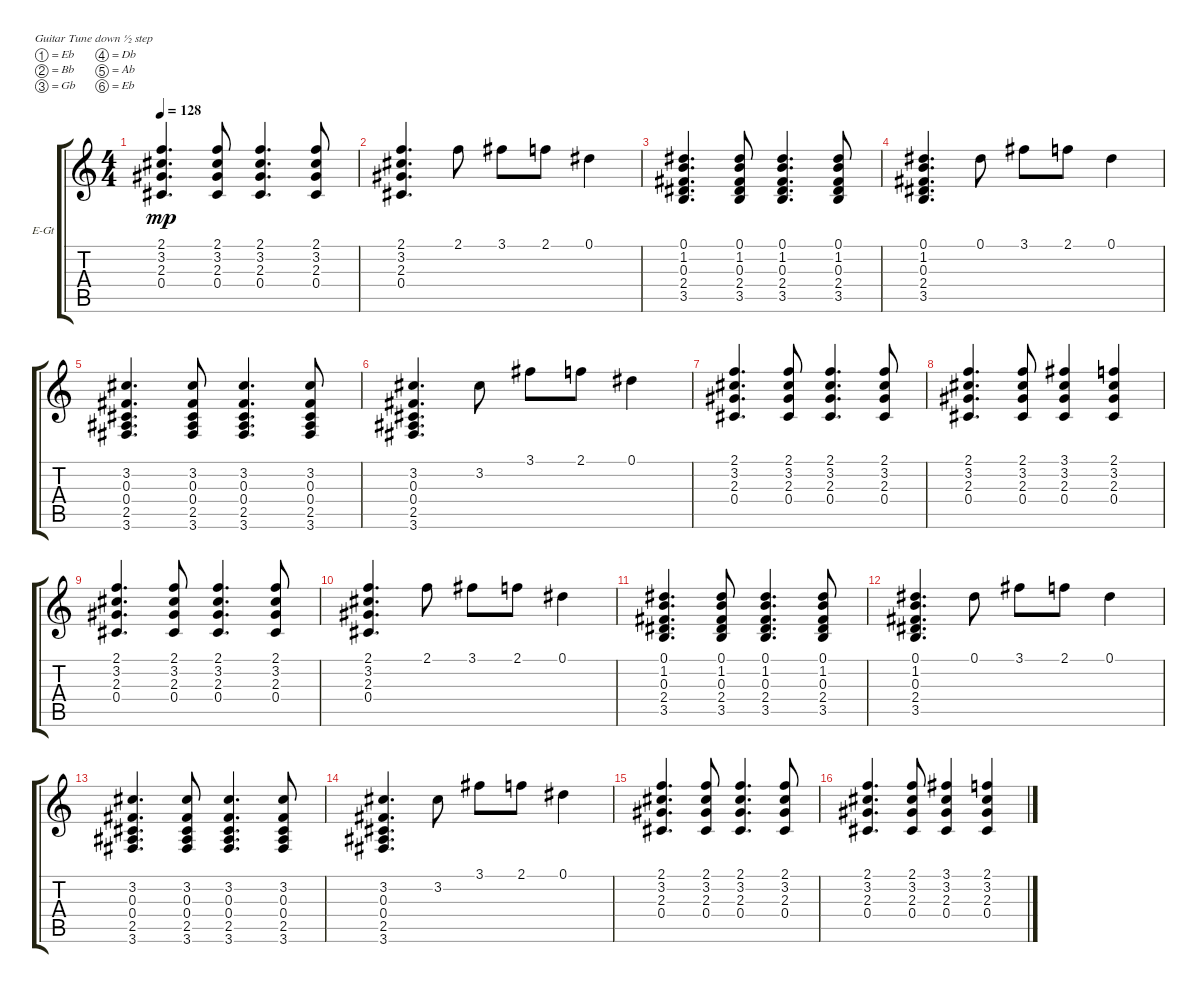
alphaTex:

\bracketExtendMode groupsimilarinstruments
\firstSystemTrackNameOrientation horizontal
\otherSystemsTrackNameOrientation horizontal
\track ("Electric Guitar" "E-Gt") {instrument electricguitarclean}
\staff {score tabs}
\tuning (Eb4 Bb3 Gb3 Db3 Ab2 Eb2)
\ts (4 4)
\tempo 128
\clef g2
\scale
0.333333
\ks c
(2.1 3.2 2.3 0.4).4{d dy mp} (2.1 3.2 2.3 0.4).8 (2.1 3.2 2.3 0.4).4{d} (2.1 3.2 2.3 0.4).8 |
\scale
0.333333 (2.1 3.2 2.3 0.4).4{d} 2.1.8 3.1.8 2.1.8 0.1.4 |
\scale
0.333333 (0.1 1.2 0.3 2.4 3.5).4{d} (0.1 1.2 0.3 2.4 3.5).8 (0.1 1.2 0.3 2.4 3.5).4{d} (0.1 1.2 0.3 2.4 3.5).8 |
\scale
0.333333 (0.1 1.2 0.3 2.4 3.5).4{d} 0.1.8 3.1.8 2.1.8 0.1.4 |
\scale
0.333333 (3.2 0.3 0.4 2.5 3.6).4{d} (3.2 0.3 0.4 2.5 3.6).8 (3.2 0.3 0.4 2.5 3.6).4{d} (3.2 0.3 0.4 2.5 3.6).8 |
\scale
0.333333 (3.2 0.3 0.4 2.5 3.6).4{d} 3.2.8 3.1.8 2.1.8 0.1.4 |
\scale
0.333333 (2.1 3.2 2.3 0.4).4{d} (2.1 3.2 2.3 0.4).8 (2.1 3.2 2.3 0.4).4{d} (2.1 3.2 2.3 0.4).8 |
\scale
0.333333 (2.1 3.2 2.3 0.4).4{d} (2.1 3.2 2.3 0.4).8 (3.1 3.2 2.3 0.4).4 (2.1 3.2 2.3 0.4).4 |
\scale
0.333333 (2.1 3.2 2.3 0.4).4{d} (2.1 3.2 2.3 0.4).8 (2.1 3.2 2.3 0.4).4{d} (2.1 3.2 2.3 0.4).8 |
\scale
0.333333 (2.1 3.2 2.3 0.4).4{d} 2.1.8 3.1.8 2.1.8 0.1.4 |
\scale
0.333333 (0.1 1.2 0.3 2.4 3.5).4{d} (0.1 1.2 0.3 2.4 3.5).8 (0.1 1.2 0.3 2.4 3.5).4{d} (0.1 1.2 0.3 2.4 3.5).8 |
\scale
0.333333 (0.1 1.2 0.3 2.4 3.5).4{d} 0.1.8 3.1.8 2.1.8 0.1.4 |
\scale
0.333333 (3.2 0.3 0.4 2.5 3.6).4{d} (3.2 0.3 0.4 2.5 3.6).8 (3.2 0.3 0.4 2.5 3.6).4{d} (3.2 0.3 0.4 2.5 3.6).8 |
\scale
0.333333 (3.2 0.3 0.4 2.5 3.6).4{d} 3.2.8 3.1.8 2.1.8 0.1.4 |
\scale
0.333333 (2.1 3.2 2.3 0.4).4{d} (2.1 3.2 2.3 0.4).8 (2.1 3.2 2.3 0.4).4{d} (2.1 3.2 2.3 0.4).8 |
\scale
0.333333 (2.1 3.2 2.3 0.4).4{d} (2.1 3.2 2.3 0.4).8 (3.1 3.2 2.3 0.4).4 (2.1 3.2 2.3 0.4).4
